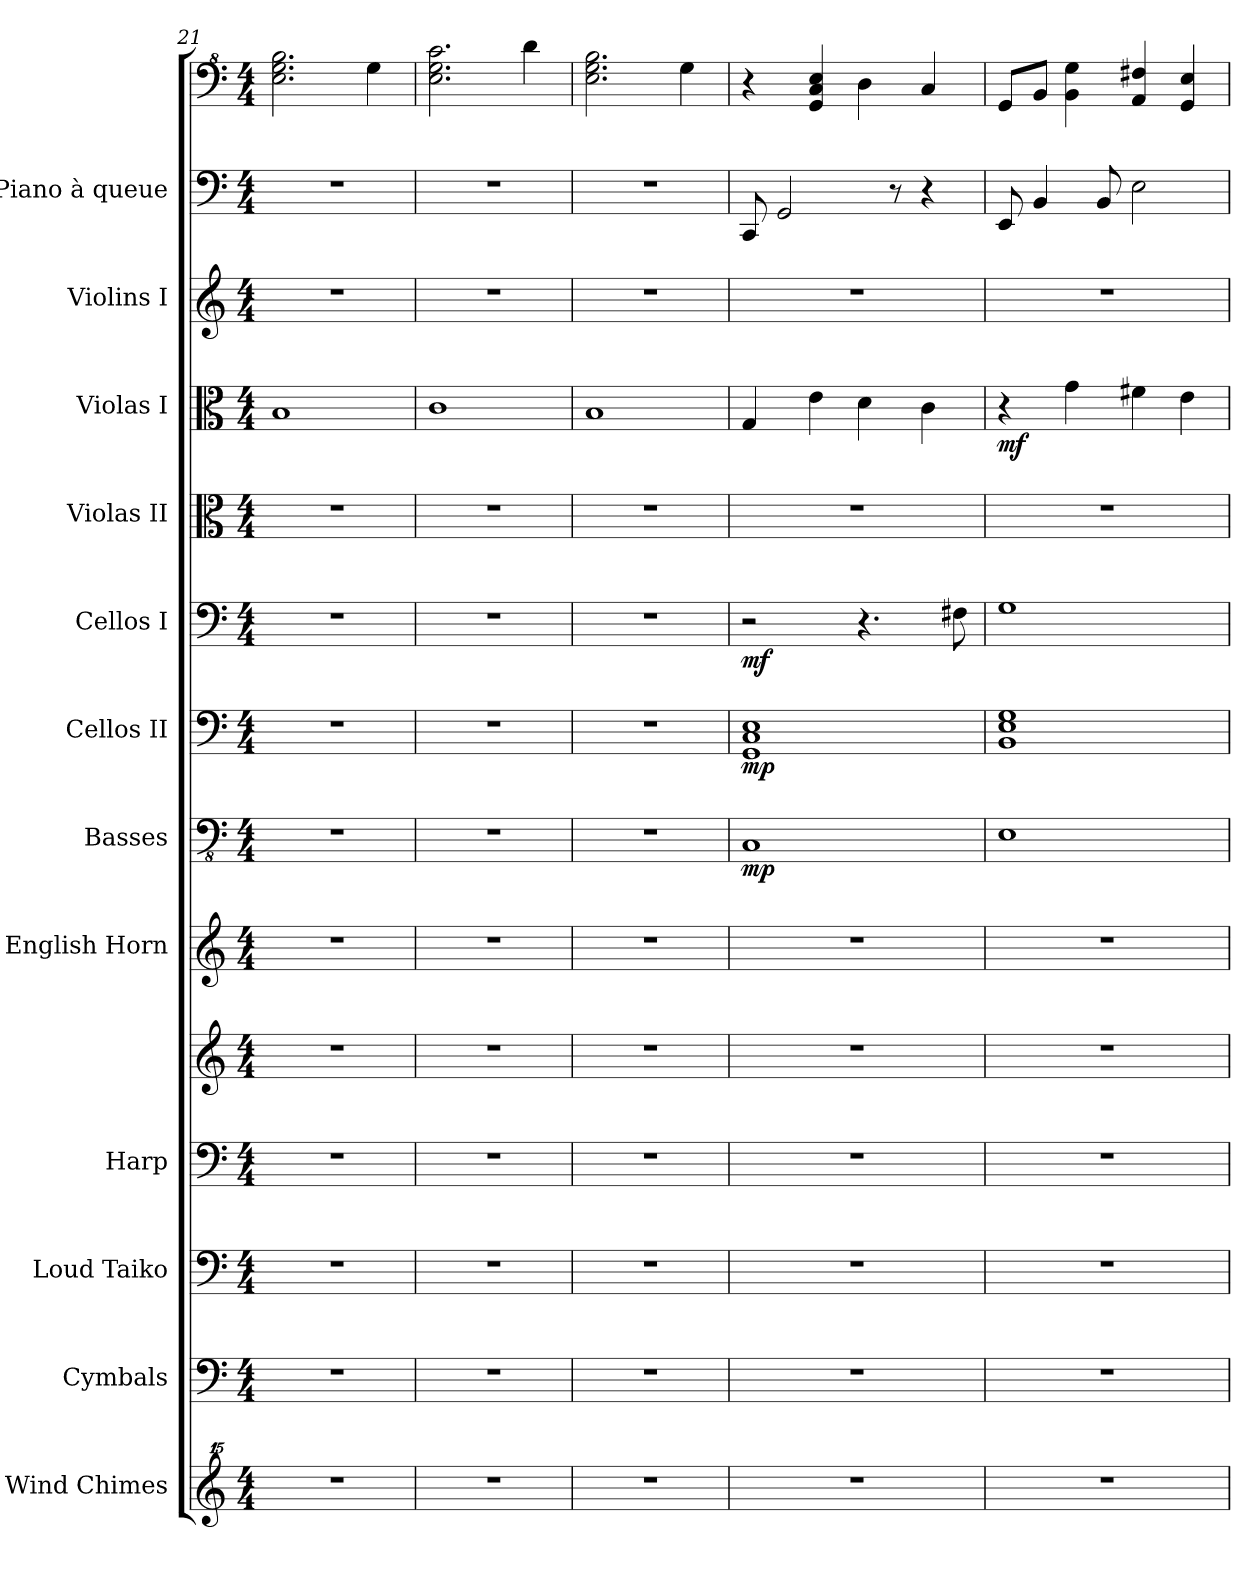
**kern	**kern	**kern	**kern	**kern	**kern	**kern	**dynam	**kern	**dynam	**kern	**dynam	**kern	**kern	**dynam	**kern	**kern	**kern
*part12	*part11	*part10	*part9	*part9	*part8	*part7	*part7	*part6	*part6	*part5	*part5	*part4	*part3	*part3	*part2	*part1	*part1
*staff14	*staff13	*staff12	*staff11	*staff10	*staff9	*staff8	*staff8	*staff7	*staff7	*staff6	*staff6	*staff5	*staff4	*staff4	*staff3	*staff2	*staff1
*I"Wind Chimes	*I"Cymbals	*I"Loud Taiko	*I"Harp	*	*I"English Horn	*I"Basses	*	*I"Cellos II	*	*I"Cellos I	*	*I"Violas II	*I"Violas I	*	*I"Violins I	*I"Piano à queue	*
*I'WCh.	*I'Cymb.	*I'Taiko.	*I'Hrp.	*	*	*I'Bss	*	*I'Cellos II	*	*I'Cellos I	*	*I'Vla II.	*I'Vla I.	*	*I'Vlns I.	*I'Pia.	*
*clefG^^2	*clefF4	*clefF4	*clefF4	*clefG2	*clefG2	*clefFv4	*	*clefF4	*	*clefF4	*	*clefC3	*clefC3	*	*clefG2	*clefF4	*clefF^4
*k[]	*k[]	*k[]	*k[]	*k[]	*k[]	*k[]	*	*k[]	*	*k[]	*	*k[]	*k[]	*	*k[]	*k[]	*k[]
*M4/4	*M4/4	*M4/4	*M4/4	*M4/4	*M4/4	*M4/4	*	*M4/4	*	*M4/4	*	*M4/4	*M4/4	*	*M4/4	*M4/4	*M4/4
=21	=21	=21	=21	=21	=21	=21	=21	=21	=21	=21	=21	=21	=21	=21	=21	=21	=21
1r	1r	1r	1r	1r	1r	1r	.	1r	.	1r	.	1r	1B	.	1r	1r	2.e\ 2.g\ 2.b\
.	.	.	.	.	.	.	.	.	.	.	.	.	.	.	.	.	4g\
=22	=22	=22	=22	=22	=22	=22	=22	=22	=22	=22	=22	=22	=22	=22	=22	=22	=22
1r	1r	1r	1r	1r	1r	1r	.	1r	.	1r	.	1r	1c	.	1r	1r	2.e\ 2.g\ 2.cc\
.	.	.	.	.	.	.	.	.	.	.	.	.	.	.	.	.	4dd\
=23	=23	=23	=23	=23	=23	=23	=23	=23	=23	=23	=23	=23	=23	=23	=23	=23	=23
1r	1r	1r	1r	1r	1r	1r	.	1r	.	1r	.	1r	1B	.	1r	1r	2.e\ 2.g\ 2.b\
.	.	.	.	.	.	.	.	.	.	.	.	.	.	.	.	.	4g\
=24	=24	=24	=24	=24	=24	=24	=24	=24	=24	=24	=24	=24	=24	=24	=24	=24	=24
!	!	!	!	!	!	!	!LO:DY:b	!	!LO:DY:b	!	!LO:DY:b	!	!	!	!	!	!
1r	1r	1r	1r	1r	1r	1CC	mp	1GG 1C 1E	mp	2r	mf	1r	4G/	.	1r	8CC/	4r
.	.	.	.	.	.	.	.	.	.	.	.	.	.	.	.	2GG/	.
.	.	.	.	.	.	.	.	.	.	.	.	.	4e\	.	.	.	4G/ 4c/ 4e/
.	.	.	.	.	.	.	.	.	.	4.r	.	.	4d\	.	.	.	4d\
.	.	.	.	.	.	.	.	.	.	.	.	.	.	.	.	8r	.
.	.	.	.	.	.	.	.	.	.	.	.	.	4c\	.	.	4r	4c/
.	.	.	.	.	.	.	.	.	.	8F#X\	.	.	.	.	.	.	.
=25	=25	=25	=25	=25	=25	=25	=25	=25	=25	=25	=25	=25	=25	=25	=25	=25	=25
*	*	*	*	*	*	*	*	*	*	*	*	*	*	*	*	*	*MM77
!	!	!	!	!	!	!	!	!	!	!	!	!	!	!LO:DY:b	!	!	!
1r	1r	1r	1r	1r	1r	1EE	.	1BB 1E 1G	.	1G	.	1r	4r	mf	1r	8EE/	8G/L
.	.	.	.	.	.	.	.	.	.	.	.	.	.	.	.	4BB/	8B/J
.	.	.	.	.	.	.	.	.	.	.	.	.	4g\	.	.	.	4B\ 4g\
.	.	.	.	.	.	.	.	.	.	.	.	.	.	.	.	8BB/	.
.	.	.	.	.	.	.	.	.	.	.	.	.	4f#X\	.	.	2E\	4A/ 4f#X/
*	*	*	*	*	*	*	*	*	*	*	*	*	*	*	*	*	*MM70
.	.	.	.	.	.	.	.	.	.	.	.	.	4e\	.	.	.	4G/ 4e/
=	=	=	=	=	=	=	=	=	=	=	=	=	=	=	=	=	=
*-	*-	*-	*-	*-	*-	*-	*-	*-	*-	*-	*-	*-	*-	*-	*-	*-	*-
